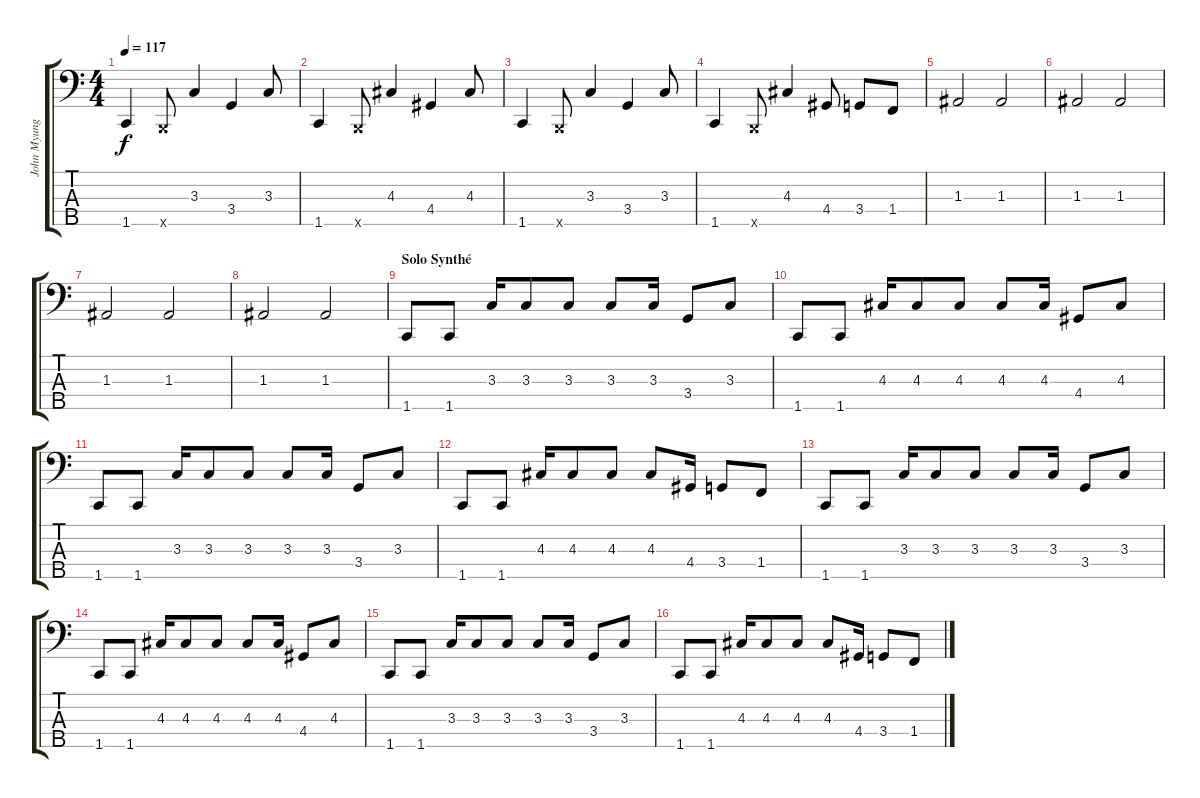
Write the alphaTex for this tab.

\track ("John Myung" "John Myung") {instrument electricbassfinger}
\staff {score tabs}
\tuning (G2 D2 A1 E1 B0) {hide}
\ts (4 4)
\tempo 117
\clef f4
\ks c
1.5.4{dy f} 0.5{x}.8 3.3.4 3.4.4 3.3.8 |
1.5.4 0.5{x}.8 4.3.4 4.4.4 4.3.8 |
1.5.4 0.5{x}.8 3.3.4 3.4.4 3.3.8 |
1.5.4 0.5{x}.8 4.3.4 4.4.8 3.4.8 1.4.8 |
1.3.2 1.3.2 |
1.3.2 1.3.2 |
1.3.2 1.3.2 |
1.3.2 1.3.2 |
\section ("" "Solo Synthé")
1.5.8 1.5.8 3.3.16 3.3.8 3.3.8 3.3.8 3.3.16 3.4.8 3.3.8 |
1.5.8 1.5.8 4.3.16 4.3.8 4.3.8 4.3.8 4.3.16 4.4.8 4.3.8 |
1.5.8 1.5.8 3.3.16 3.3.8 3.3.8 3.3.8 3.3.16 3.4.8 3.3.8 |
1.5.8 1.5.8 4.3.16 4.3.8 4.3.8 4.3.8 4.4.16 3.4.8 1.4.8 |
1.5.8 1.5.8 3.3.16 3.3.8 3.3.8 3.3.8 3.3.16 3.4.8 3.3.8 |
1.5.8 1.5.8 4.3.16 4.3.8 4.3.8 4.3.8 4.3.16 4.4.8 4.3.8 |
1.5.8 1.5.8 3.3.16 3.3.8 3.3.8 3.3.8 3.3.16 3.4.8 3.3.8 |
1.5.8 1.5.8 4.3.16 4.3.8 4.3.8 4.3.8 4.4.16 3.4.8 1.4.8
